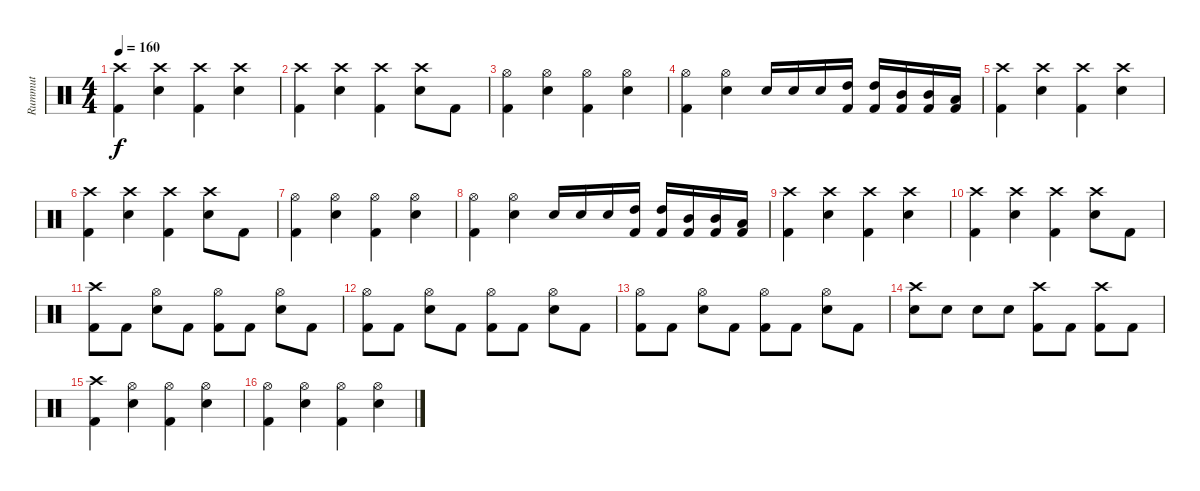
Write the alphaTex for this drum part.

\track ("Rummut" "Rummut") {instrument percussion}
\staff {score}
\articulation defaults
\ts (4 4)
\tempo 160
\clef neutral
\ks c
("Kick (hit) 2" "Crash high (hit)").4{dy f} ("Crash high (hit)" "Snare (hit) 2").4 ("Kick (hit) 2" "Crash high (hit)").4 ("Crash high (hit)" "Snare (hit) 2").4 |
("Kick (hit) 2" "Crash high (hit)").4 ("Crash high (hit)" "Snare (hit) 2").4 ("Kick (hit) 2" "Crash high (hit)").4 ("Crash high (hit)" "Snare (hit) 2").8 "Kick (hit) 2".8 |
("Kick (hit) 2" "Hi-Hat (open)").4 ("Hi-Hat (open)" "Snare (hit) 2").4 ("Kick (hit) 2" "Hi-Hat (open)").4 ("Hi-Hat (open)" "Snare (hit) 2").4 |
("Kick (hit) 2" "Hi-Hat (open)").4 ("Hi-Hat (open)" "Snare (hit) 2").4 "Snare (hit) 2".16 "Snare (hit) 2".16 "Snare (hit) 2".16 ("Kick (hit) 2" "High Tom (hit)").16 ("Kick (hit) 2" "High Tom (hit)").16 ("Kick (hit) 2" "Mid Tom (hit)").16 ("Kick (hit) 2" "Mid Tom (hit)").16 ("Kick (hit) 2" "Low Tom (hit)").16 |
("Kick (hit) 2" "Crash high (hit)").4 ("Crash high (hit)" "Snare (hit) 2").4 ("Kick (hit) 2" "Crash high (hit)").4 ("Crash high (hit)" "Snare (hit) 2").4 |
("Kick (hit) 2" "Crash high (hit)").4 ("Crash high (hit)" "Snare (hit) 2").4 ("Kick (hit) 2" "Crash high (hit)").4 ("Crash high (hit)" "Snare (hit) 2").8 "Kick (hit) 2".8 |
("Kick (hit) 2" "Hi-Hat (open)").4 ("Hi-Hat (open)" "Snare (hit) 2").4 ("Kick (hit) 2" "Hi-Hat (open)").4 ("Hi-Hat (open)" "Snare (hit) 2").4 |
("Kick (hit) 2" "Hi-Hat (open)").4 ("Hi-Hat (open)" "Snare (hit) 2").4 "Snare (hit) 2".16 "Snare (hit) 2".16 "Snare (hit) 2".16 ("Kick (hit) 2" "High Tom (hit)").16 ("Kick (hit) 2" "High Tom (hit)").16 ("Kick (hit) 2" "Mid Tom (hit)").16 ("Kick (hit) 2" "Mid Tom (hit)").16 ("Kick (hit) 2" "Low Tom (hit)").16 |
("Kick (hit) 2" "Crash high (hit)").4 ("Crash high (hit)" "Snare (hit) 2").4 ("Kick (hit) 2" "Crash high (hit)").4 ("Crash high (hit)" "Snare (hit) 2").4 |
("Kick (hit) 2" "Crash high (hit)").4 ("Crash high (hit)" "Snare (hit) 2").4 ("Kick (hit) 2" "Crash high (hit)").4 ("Crash high (hit)" "Snare (hit) 2").8 "Kick (hit) 2".8 |
("Kick (hit) 2" "Crash high (hit)").8 "Kick (hit) 2".8 ("Hi-Hat (open)" "Snare (hit) 2").8 "Kick (hit) 2".8 ("Kick (hit) 2" "Hi-Hat (open)").8 "Kick (hit) 2".8 ("Hi-Hat (open)" "Snare (hit) 2").8 "Kick (hit) 2".8 |
("Kick (hit) 2" "Hi-Hat (open)").8 "Kick (hit) 2".8 ("Hi-Hat (open)" "Snare (hit) 2").8 "Kick (hit) 2".8 ("Kick (hit) 2" "Hi-Hat (open)").8 "Kick (hit) 2".8 ("Hi-Hat (open)" "Snare (hit) 2").8 "Kick (hit) 2".8 |
("Kick (hit) 2" "Hi-Hat (open)").8 "Kick (hit) 2".8 ("Hi-Hat (open)" "Snare (hit) 2").8 "Kick (hit) 2".8 ("Kick (hit) 2" "Hi-Hat (open)").8 "Kick (hit) 2".8 ("Hi-Hat (open)" "Snare (hit) 2").8 "Kick (hit) 2".8 |
("Crash high (hit)" "Snare (hit) 2").8 "Snare (hit) 2".8 "Snare (hit) 2".8 "Snare (hit) 2".8 ("Kick (hit) 2" "Crash high (hit)").8 "Kick (hit) 2".8 ("Kick (hit) 2" "Crash high (hit)").8 "Kick (hit) 2".8 |
("Kick (hit) 2" "Crash high (hit)").4 ("Hi-Hat (open)" "Snare (hit) 2").4 ("Kick (hit) 2" "Hi-Hat (open)").4 ("Hi-Hat (open)" "Snare (hit) 2").4 |
("Kick (hit) 2" "Hi-Hat (open)").4 ("Hi-Hat (open)" "Snare (hit) 2").4 ("Kick (hit) 2" "Hi-Hat (open)").4 ("Hi-Hat (open)" "Snare (hit) 2").4
